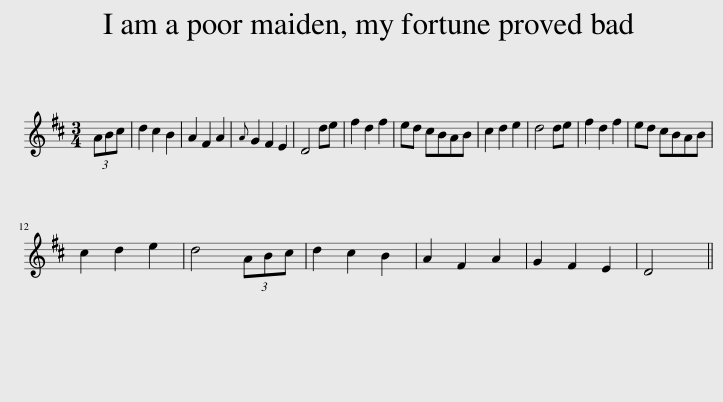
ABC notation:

X:1
L:1/8
M:3/4
I:linebreak $
K:D
V:1 treble
V:1
 (3ABc | d2 c2 B2 | A2 F2 A2 |{A} G2 F2 E2 | D4 de | %5
 f2 d2 f2 | ed cBAB | c2 d2 e2 | d4 de | f2 d2 f2 | %10
 ed cBAB |$ c2 d2 e2 | d4 (3ABc | d2 c2 B2 | A2 F2 A2 | %15
 G2 F2 E2 | D4 || %17
